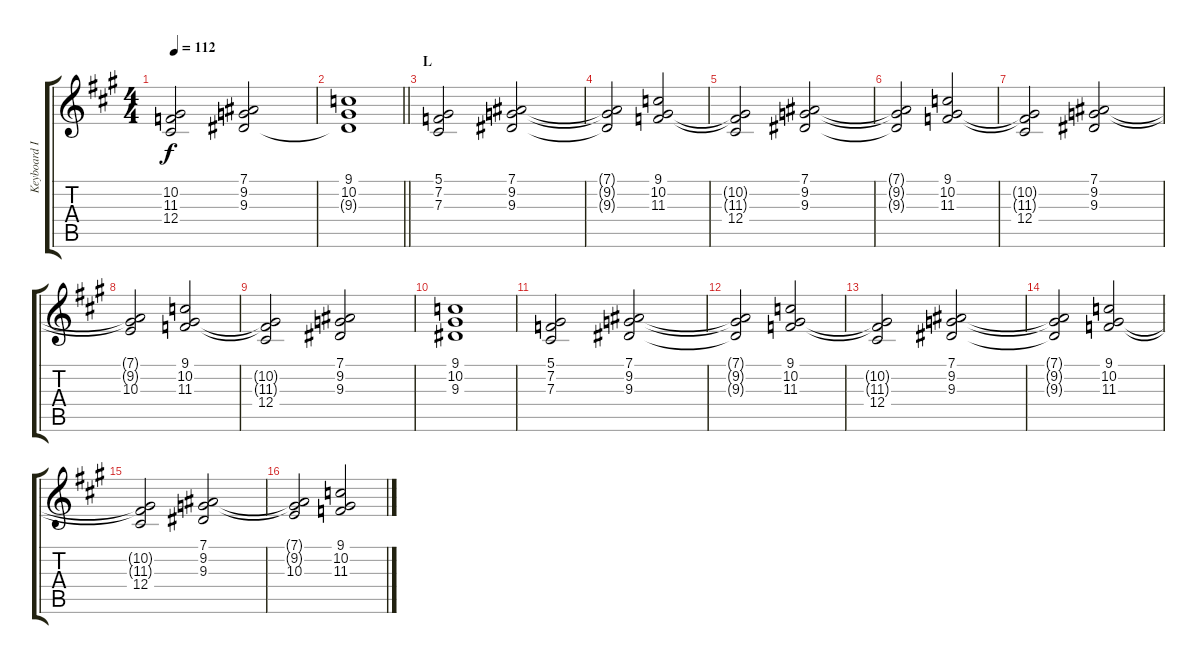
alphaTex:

\track ("Keyboard III" "Keyboard I") {instrument pad2warm}
\staff {score tabs}
\tuning (Eb4 Bb3 Gb3 Db3 Ab2 Eb2) {hide}
\ts (4 4)
\tempo 112
\clef g2
\ks a
(10.2{t} 11.3{t} 12.4).2{dy f} (7.1 9.2 9.3).2 |
\barLineRight lightlight
(9.1 10.2 9.3{t}).1 |
\section ("" "L")
(5.1 7.2 7.3).2 (7.1 9.2 9.3).2 |
(7.1{t} 9.2{t} 9.3{t}).2 (9.1 10.2 11.3).2 |
(10.2{t} 11.3{t} 12.4).2 (7.1 9.2 9.3).2 |
(7.1{t} 9.2{t} 9.3{t}).2 (9.1 10.2 11.3).2 |
(10.2{t} 11.3{t} 12.4).2 (7.1 9.2 9.3).2 |
(7.1{t} 9.2{t} 10.3).2 (9.1 10.2 11.3).2 |
(10.2{t} 11.3{t} 12.4).2 (7.1 9.2 9.3).2 |
(9.1 10.2 9.3).1 |
(5.1 7.2 7.3).2 (7.1 9.2 9.3).2 |
(7.1{t} 9.2{t} 9.3{t}).2 (9.1 10.2 11.3).2 |
(10.2{t} 11.3{t} 12.4).2 (7.1 9.2 9.3).2 |
(7.1{t} 9.2{t} 9.3{t}).2 (9.1 10.2 11.3).2 |
(10.2{t} 11.3{t} 12.4).2 (7.1 9.2 9.3).2 |
(7.1{t} 9.2{t} 10.3).2 (9.1 10.2 11.3).2
